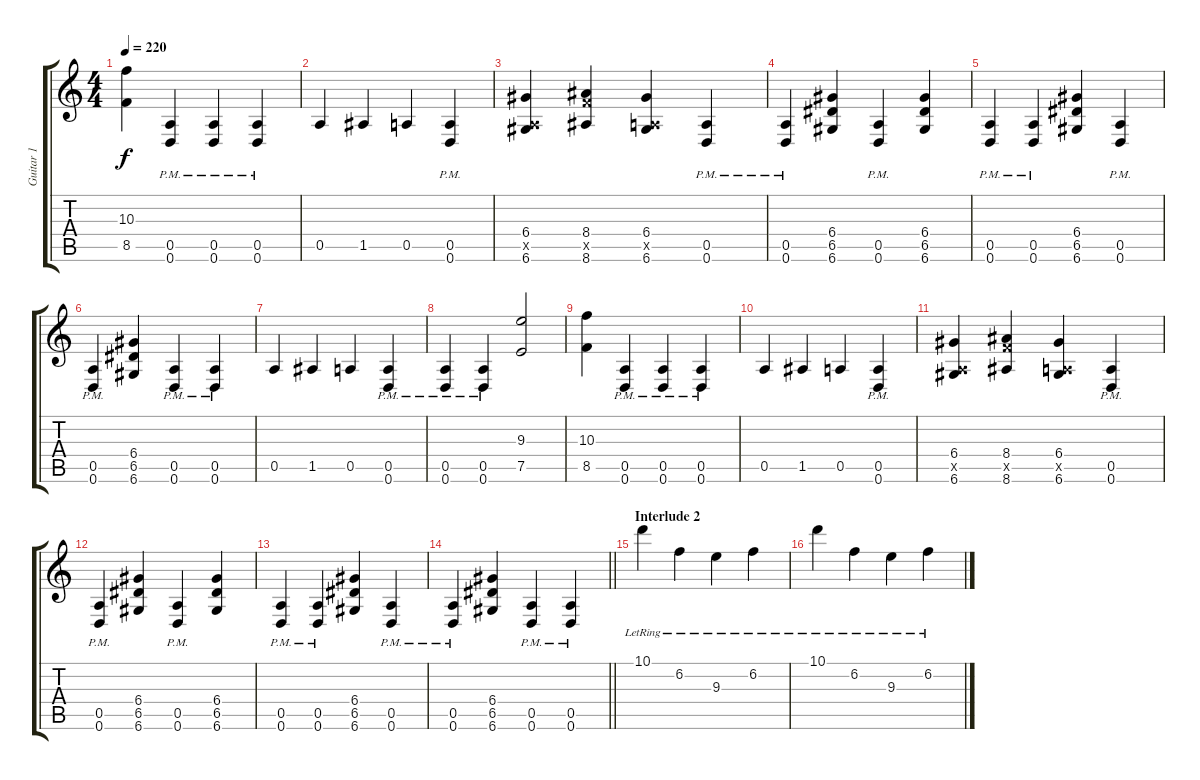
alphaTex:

\track ("Guitar 1" "Guitar 1") {instrument distortionguitar}
\staff {score tabs}
\tuning (E4 B3 G3 D3 A2 D2) {hide}
\ts (4 4)
\tempo 220
\clef g2
\ks c
(10.3 8.5).4{dy f} (0.5{pm} 0.6{pm}).4 (0.5{pm} 0.6{pm}).4 (0.5{pm} 0.6{pm}).4 |
0.5.4 1.5.4 0.5.4 (0.5{pm} 0.6{pm}).4 |
(6.4 0.5{x} 6.6).4 (8.4 8.5{x} 8.6).4 (6.4 0.5{x} 6.6).4 (0.5{pm} 0.6{pm}).4 |
(0.5{pm} 0.6{pm}).4 (6.4 6.5 6.6).4 (0.5{pm} 0.6{pm}).4 (6.4 6.5 6.6).4 |
(0.5{pm} 0.6{pm}).4 (0.5{pm} 0.6{pm}).4 (6.4 6.5 6.6).4 (0.5{pm} 0.6{pm}).4 |
(0.5{pm} 0.6{pm}).4 (6.4 6.5 6.6).4 (0.5{pm} 0.6{pm}).4 (0.5{pm} 0.6{pm}).4 |
0.5.4 1.5.4 0.5.4 (0.5{pm} 0.6{pm}).4 |
(0.5{pm} 0.6{pm}).4 (0.5{pm} 0.6{pm}).4 (9.3 7.5).2 |
(10.3 8.5).4 (0.5{pm} 0.6{pm}).4 (0.5{pm} 0.6{pm}).4 (0.5{pm} 0.6{pm}).4 |
0.5.4 1.5.4 0.5.4 (0.5{pm} 0.6{pm}).4 |
(6.4 0.5{x} 6.6).4 (8.4 8.5{x} 8.6).4 (6.4 0.5{x} 6.6).4 (0.5{pm} 0.6{pm}).4 |
(0.5{pm} 0.6{pm}).4 (6.4 6.5 6.6).4 (0.5{pm} 0.6{pm}).4 (6.4 6.5 6.6).4 |
(0.5{pm} 0.6{pm}).4 (0.5{pm} 0.6{pm}).4 (6.4 6.5 6.6).4 (0.5{pm} 0.6{pm}).4 |
\barLineRight lightlight
(0.5{pm} 0.6{pm}).4 (6.4 6.5 6.6).4 (0.5{pm} 0.6{pm}).4 (0.5{pm} 0.6{pm}).4 |
\section ("" "Interlude 2")
10.1{lr}.4 6.2{lr}.4 9.3{lr}.4 6.2{lr}.4 |
10.1{lr}.4 6.2{lr}.4 9.3{lr}.4 6.2{lr}.4
